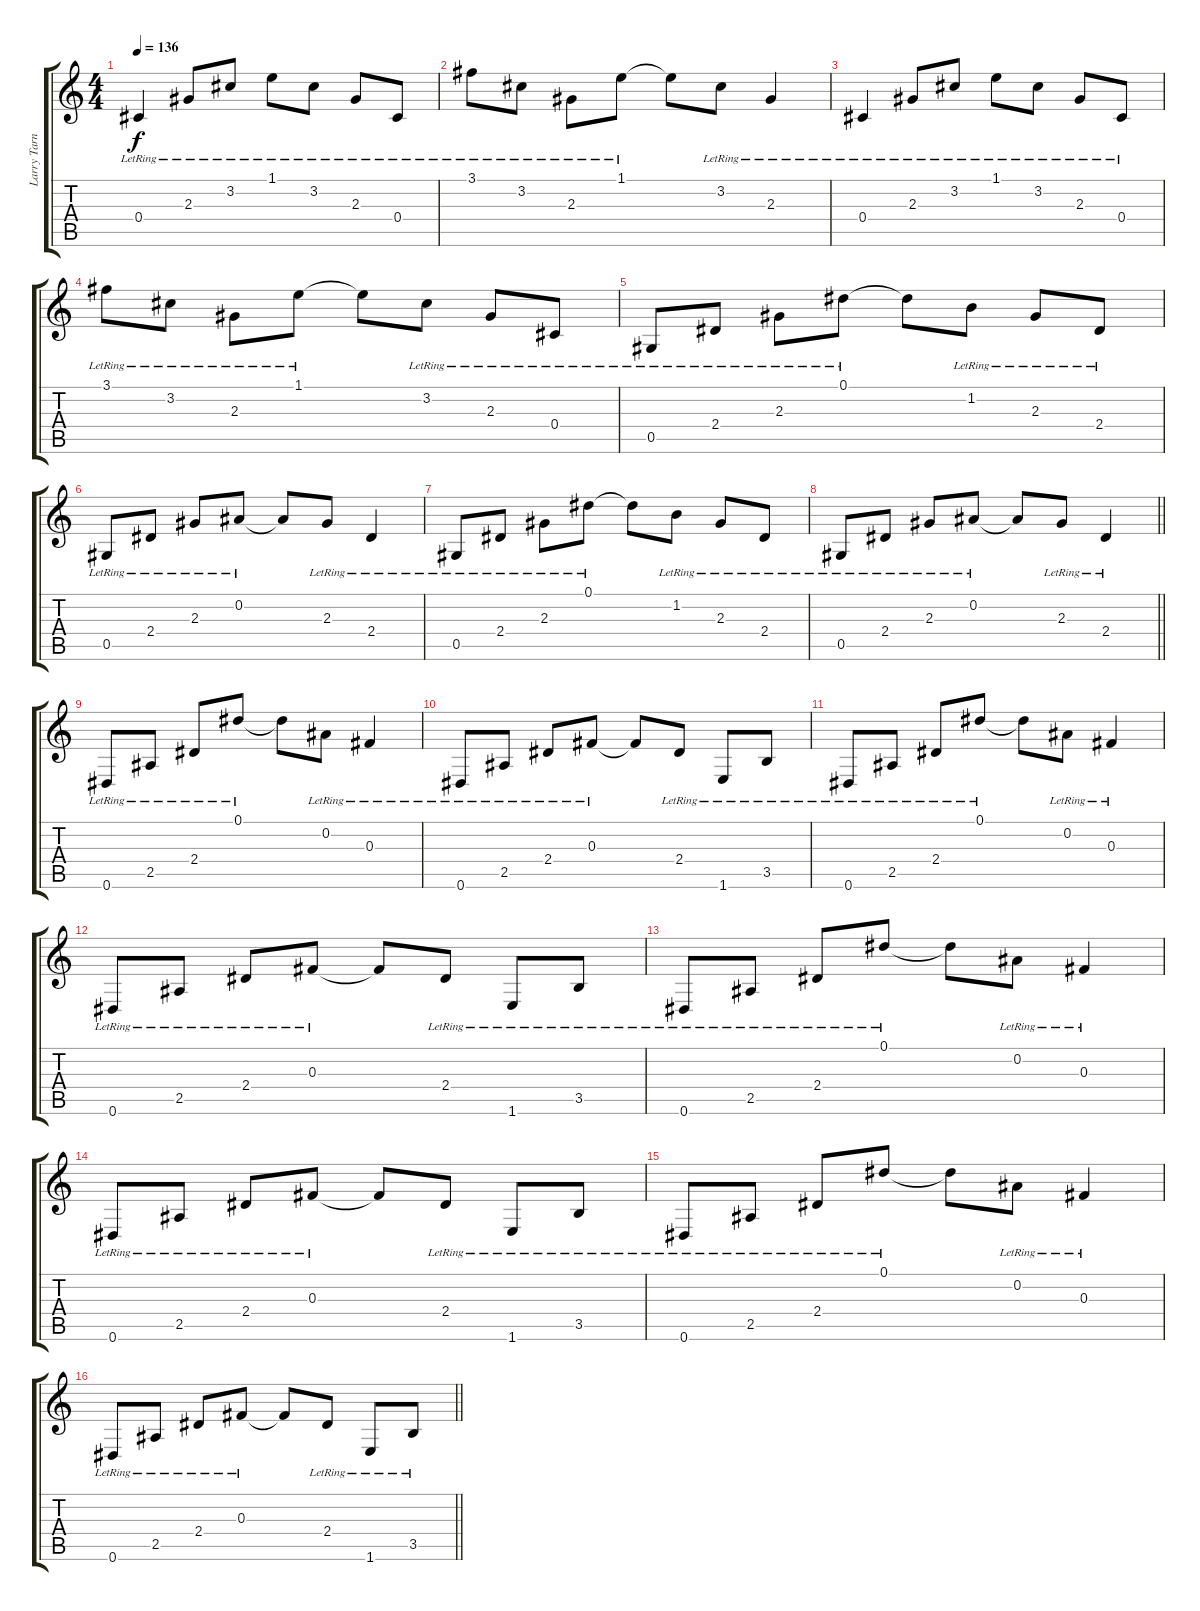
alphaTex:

\track ("Larry Tarnowski" "Larry Tarn") {instrument electricguitarclean}
\staff {score tabs}
\tuning (Eb4 Bb3 Gb3 Db3 Ab2 Eb2) {hide}
\ts (4 4)
\tempo 136
\clef g2
\ks c
0.4{lr}.4{dy f} 2.3{lr}.8 3.2{lr}.8 1.1{lr}.8 3.2{lr}.8 2.3{lr}.8 0.4{lr}.8 |
3.1{lr}.8 3.2{lr}.8 2.3{lr}.8 1.1{lr}.8 1.1{t}.8 3.2{lr}.8 2.3{lr}.4 |
0.4{lr}.4 2.3{lr}.8 3.2{lr}.8 1.1{lr}.8 3.2{lr}.8 2.3{lr}.8 0.4{lr}.8 |
3.1{lr}.8 3.2{lr}.8 2.3{lr}.8 1.1{lr}.8 1.1{t}.8 3.2{lr}.8 2.3{lr}.8 0.4{lr}.8 |
0.5{lr}.8 2.4{lr}.8 2.3{lr}.8 0.1{lr}.8 0.1{t}.8 1.2{lr}.8 2.3{lr}.8 2.4{lr}.8 |
0.5{lr}.8 2.4{lr}.8 2.3{lr}.8 0.2{lr}.8 0.2{t}.8 2.3{lr}.8 2.4{lr}.4 |
0.5{lr}.8 2.4{lr}.8 2.3{lr}.8 0.1{lr}.8 0.1{t}.8 1.2{lr}.8 2.3{lr}.8 2.4{lr}.8 |
\barLineRight lightlight
0.5{lr}.8 2.4{lr}.8 2.3{lr}.8 0.2{lr}.8 0.2{t}.8 2.3{lr}.8 2.4{lr}.4 |
\section ("" "")
0.6{lr}.8 2.5{lr}.8 2.4{lr}.8 0.1{lr}.8 0.1{t}.8 0.2{lr}.8 0.3{lr}.4 |
0.6{lr}.8 2.5{lr}.8 2.4{lr}.8 0.3{lr}.8 0.3{t}.8 2.4{lr}.8 1.6{lr}.8 3.5{lr}.8 |
0.6{lr}.8 2.5{lr}.8 2.4{lr}.8 0.1{lr}.8 0.1{t}.8 0.2{lr}.8 0.3{lr}.4 |
0.6{lr}.8 2.5{lr}.8 2.4{lr}.8 0.3{lr}.8 0.3{t}.8 2.4{lr}.8 1.6{lr}.8 3.5{lr}.8 |
0.6{lr}.8 2.5{lr}.8 2.4{lr}.8 0.1{lr}.8 0.1{t}.8 0.2{lr}.8 0.3{lr}.4 |
0.6{lr}.8 2.5{lr}.8 2.4{lr}.8 0.3{lr}.8 0.3{t}.8 2.4{lr}.8 1.6{lr}.8 3.5{lr}.8 |
0.6{lr}.8 2.5{lr}.8 2.4{lr}.8 0.1{lr}.8 0.1{t}.8 0.2{lr}.8 0.3{lr}.4 |
\barLineRight lightlight
0.6{lr}.8 2.5{lr}.8 2.4{lr}.8 0.3{lr}.8 0.3{t}.8 2.4{lr}.8 1.6{lr}.8 3.5{lr}.8
